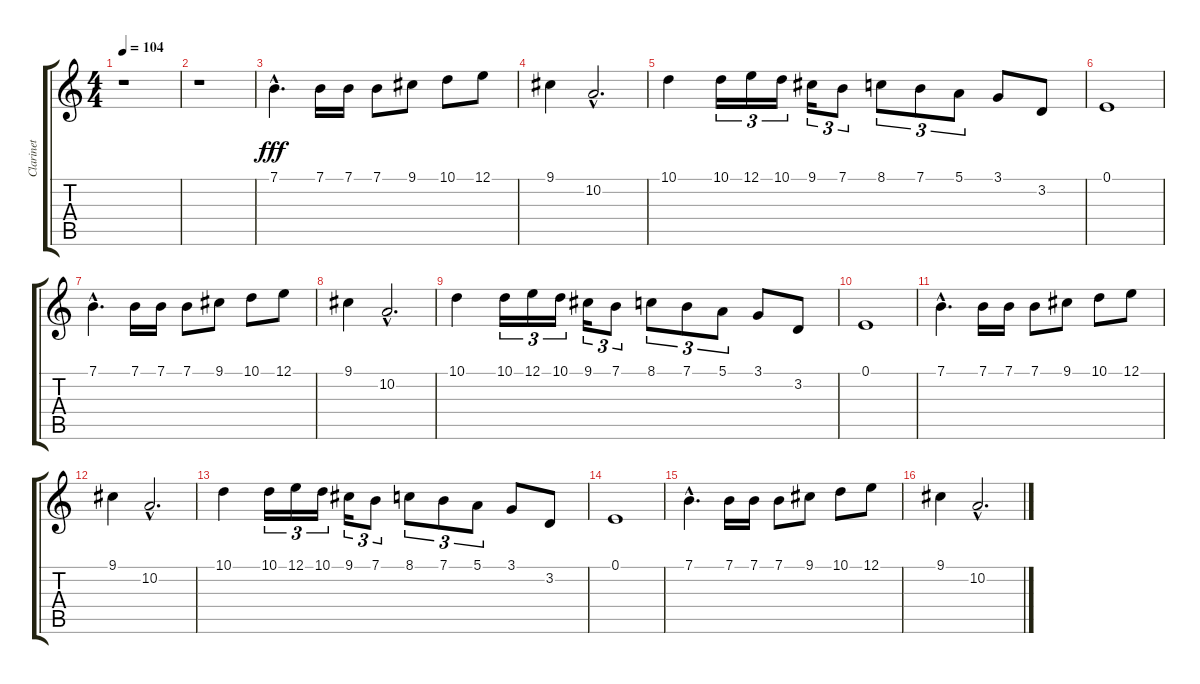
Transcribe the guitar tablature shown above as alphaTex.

\track ("Clarinet" "Clarinet") {instrument clarinet}
\staff {score tabs}
\tuning (E4 B3 G3 D3 A2 E2) {hide}
\ts (4 4)
\tempo 104
\clef g2
\ks c
r.1{dy fff} |
r.1 |
7.1{hac}.4{d} 7.1.16 7.1.16 7.1.8 9.1.8 10.1.8 12.1.8 |
9.1.4 10.2{hac}.2{d} |
10.1.4 10.1.16{tu (3 2)} 12.1.16{tu (3 2)} 10.1.16{tu (3 2)} 9.1.16{tu (3 2)} 7.1.8{tu (3 2)} 8.1.8{tu (3 2)} 7.1.8{tu (3 2)} 5.1.8{tu (3 2)} 3.1.8 3.2.8 |
0.1.1 |
7.1{hac}.4{d} 7.1.16 7.1.16 7.1.8 9.1.8 10.1.8 12.1.8 |
9.1.4 10.2{hac}.2{d} |
10.1.4 10.1.16{tu (3 2)} 12.1.16{tu (3 2)} 10.1.16{tu (3 2)} 9.1.16{tu (3 2)} 7.1.8{tu (3 2)} 8.1.8{tu (3 2)} 7.1.8{tu (3 2)} 5.1.8{tu (3 2)} 3.1.8 3.2.8 |
0.1.1 |
7.1{hac}.4{d} 7.1.16 7.1.16 7.1.8 9.1.8 10.1.8 12.1.8 |
9.1.4 10.2{hac}.2{d} |
10.1.4 10.1.16{tu (3 2)} 12.1.16{tu (3 2)} 10.1.16{tu (3 2)} 9.1.16{tu (3 2)} 7.1.8{tu (3 2)} 8.1.8{tu (3 2)} 7.1.8{tu (3 2)} 5.1.8{tu (3 2)} 3.1.8 3.2.8 |
0.1.1 |
7.1{hac}.4{d} 7.1.16 7.1.16 7.1.8 9.1.8 10.1.8 12.1.8 |
9.1.4 10.2{hac}.2{d}
